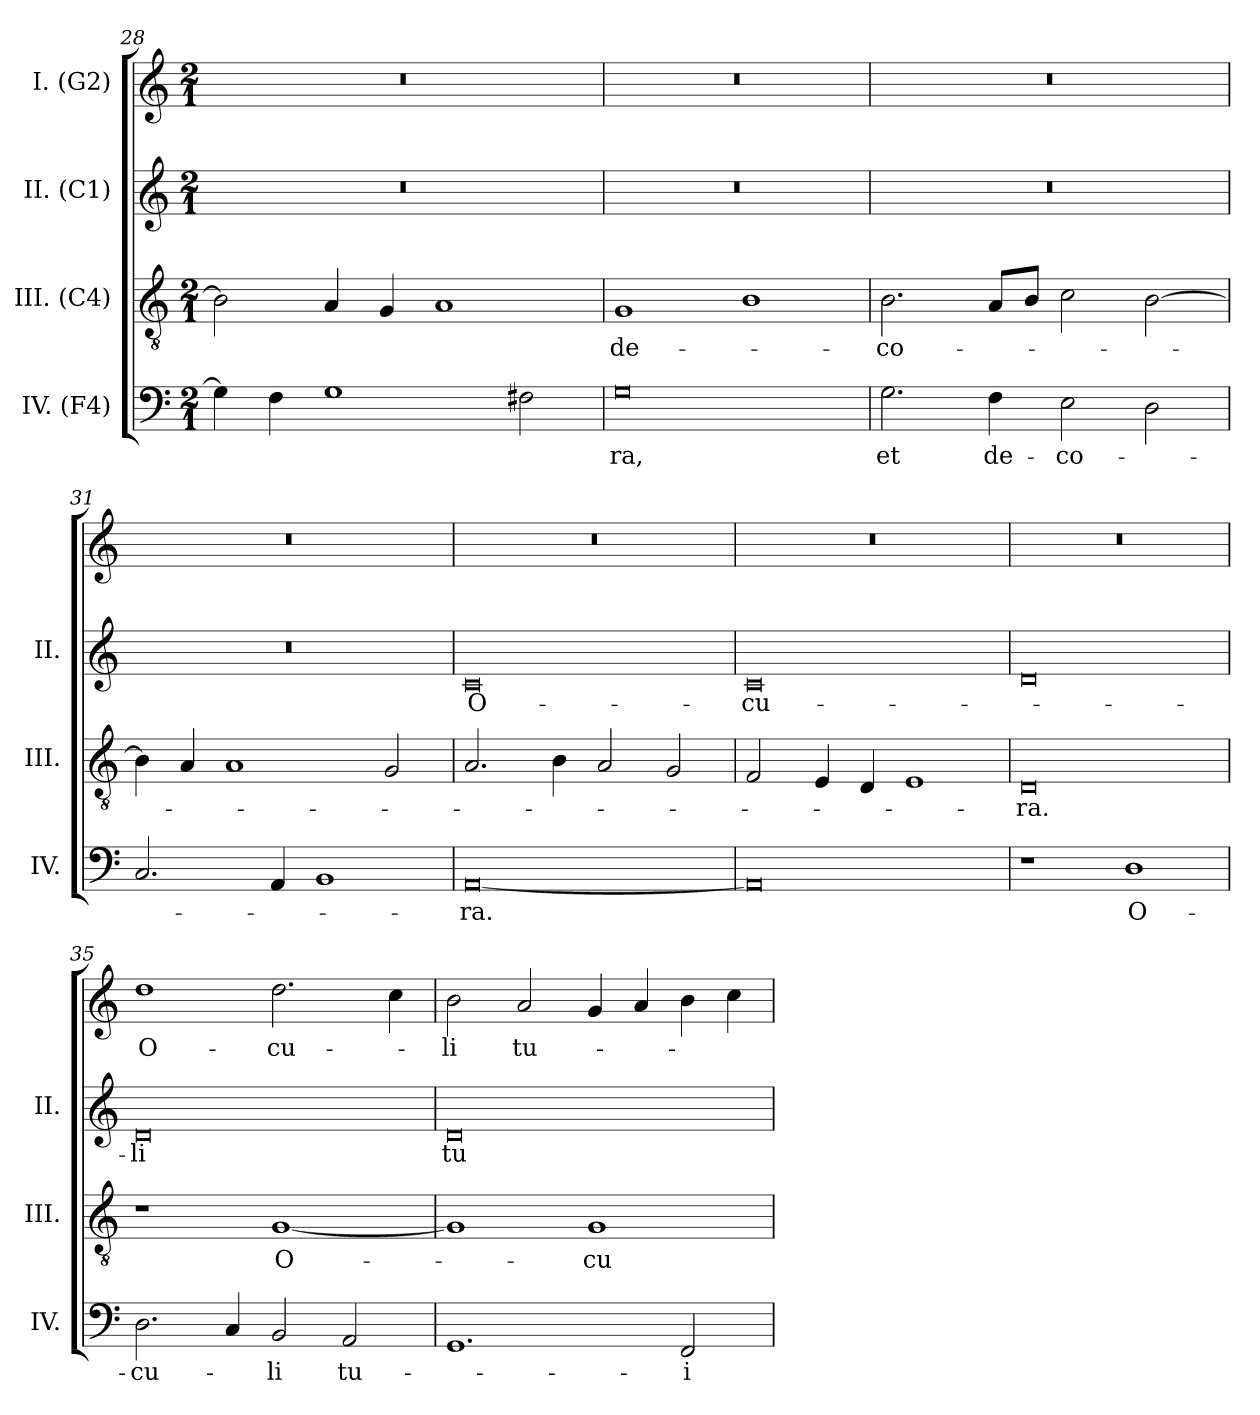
**kern	**text	**kern	**text	**kern	**text	**kern	**text
*part4	*part4	*part3	*part3	*part2	*part2	*part1	*part1
*staff4	*staff4	*staff3	*staff3	*staff2	*staff2	*staff1	*staff1
*I"IV. (F4)	*	*I"III. (C4)	*	*I"II. (C1)	*	*I"I. (G2)	*
*I'IV.	*	*I'III.	*	*I'II.	*	*	*
*clefF4	*	*clefGv2	*	*clefG2	*	*clefG2	*
*	*	*ITrd7c12	*	*ITrd7c12	*	*	*
*k[]	*	*k[]	*	*k[]	*	*k[]	*
*C:	*	*C:	*	*C:	*	*C:	*
*M2/1	*	*M2/1	*	*M2/1	*	*M2/1	*
=28	=28	=28	=28	=28	=28	=28	=28
!	!	!	!	!LO:N:vis=1	!	!LO:N:vis=1	!
4Gi\]	.	2BBi\]	.	0r	.	0r	.
4Fi\	.	.	.	.	.	.	.
1Gi	.	4AAi/	.	.	.	.	.
.	.	4GGi/	.	.	.	.	.
.	.	1AAi	.	.	.	.	.
2F#i\	.	.	.	.	.	.	.
!!LO:LB:g=z
=29	=29	=29	=29	=29	=29	=29	=29
!	!LO:LY:b:color=#000000	!	!	!	!	!	!
!	!	!	!LO:LY:b:color=#000000	!LO:N:vis=1	!	!LO:N:vis=1	!
0Gi	-ra,	1GGi	de-	0r	.	0r	.
.	.	1BBi	.	.	.	.	.
=30	=30	=30	=30	=30	=30	=30	=30
!	!LO:LY:b:color=#000000	!	!	!	!	!	!
!	!	!	!LO:LY:b:color=#000000	!LO:N:vis=1	!	!LO:N:vis=1	!
2.Gi\	et	2.BBi\	-co-	0r	.	0r	.
!	!LO:LY:b:color=#000000	!	!	!	!	!	!
4Fi\	de-	8AAi/L	.	.	.	.	.
.	.	8BBi/J	.	.	.	.	.
!	!LO:LY:b:color=#000000	!	!	!	!	!	!
2Ei\	-co-	2Ci\	.	.	.	.	.
2Di\	.	[2BBi\	.	.	.	.	.
=31	=31	=31	=31	=31	=31	=31	=31
!	!	!	!	!LO:N:vis=1	!	!LO:N:vis=1	!
2.Ci/	.	4BBi\]	.	0r	.	0r	.
.	.	4AAi/	.	.	.	.	.
.	.	1AAi	.	.	.	.	.
4AAi/	.	.	.	.	.	.	.
1BBi	.	.	.	.	.	.	.
.	.	2GGi/	.	.	.	.	.
=32	=32	=32	=32	=32	=32	=32	=32
!	!LO:LY:b:color=#000000	!	!	!	!	!	!
!	!	!	!	!	!LO:LY:b:color=#000000	!LO:N:vis=1	!
[0AAi	-ra.	2.AAi/	.	0Ci	O-	0r	.
.	.	4BBi\	.	.	.	.	.
.	.	2AAi/	.	.	.	.	.
.	.	2GGi/	.	.	.	.	.
=33	=33	=33	=33	=33	=33	=33	=33
!	!	!	!	!	!LO:LY:b:color=#000000	!LO:N:vis=1	!
0AAi]	.	2FFi/	.	0Ci	-cu-	0r	.
.	.	4EEi/	.	.	.	.	.
.	.	4DDi/	.	.	.	.	.
.	.	1EEi	.	.	.	.	.
=34	=34	=34	=34	=34	=34	=34	=34
!	!	!	!LO:LY:b:color=#000000	!	!	!LO:N:vis=1	!
1r	.	0DDi	-ra.	0Di	.	0r	.
!	!LO:LY:b:color=#000000	!	!	!	!	!	!
1Di	O-	.	.	.	.	.	.
!!LO:LB:g=z
=35	=35	=35	=35	=35	=35	=35	=35
!	!LO:LY:b:color=#000000	!	!	!	!	!	!
!	!	!	!	!	!LO:LY:b:color=#000000	!	!
!	!	!	!	!	!	!	!LO:LY:b:color=#000000
2.Di\	-cu-	1r	.	0Di	-li	1ddi	O-
4Ci/	.	.	.	.	.	.	.
!	!LO:LY:b:color=#000000	!	!	!	!	!	!
!	!	!	!LO:LY:b:color=#000000	!	!	!	!
!	!	!	!	!	!	!	!LO:LY:b:color=#000000
2BBi/	-li	[1GGi	O-	.	.	2.ddi\	-cu-
!	!LO:LY:b:color=#000000	!	!	!	!	!	!
2AAi/	tu-	.	.	.	.	.	.
.	.	.	.	.	.	4cci\	.
=36	=36	=36	=36	=36	=36	=36	=36
!	!	!	!	!	!LO:LY:b:color=#000000	!	!
!	!	!	!	!	!	!	!LO:LY:b:color=#000000
1.GGi	.	1GGi]	.	0Di	tu-	2bi\	-li
!	!	!	!	!	!	!	!LO:LY:b:color=#000000
.	.	.	.	.	.	2ai/	tu-
!	!	!	!LO:LY:b:color=#000000	!	!	!	!
.	.	1GGi	-cu-	.	.	4gi/	.
.	.	.	.	.	.	4ai/	.
!	!LO:LY:b:color=#000000	!	!	!	!	!	!
2FFi/	-i	.	.	.	.	4bi\	.
.	.	.	.	.	.	4cci\	.
=	=	=	=	=	=	=	=
*-	*-	*-	*-	*-	*-	*-	*-
